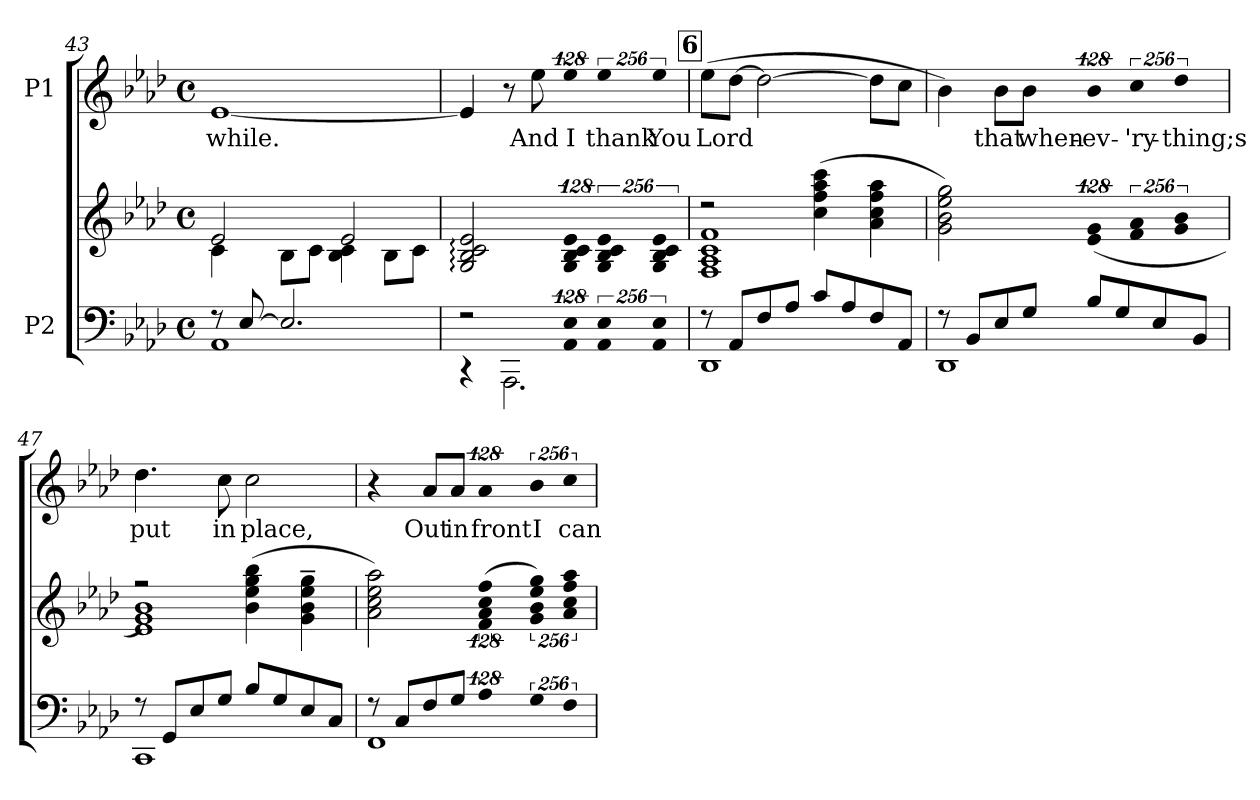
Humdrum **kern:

**kern	**kern	**kern	**text
*part2	*part2	*part1	*part1
*staff3	*staff2	*staff1	*staff1
*I"P2	*	*I"P1	*
*clefF4	*clefG2	*clefG2	*
*k[b-e-a-d-]	*k[b-e-a-d-]	*k[b-e-a-d-]	*
*A-:	*A-:	*A-:	*
*M4/4	*M4/4	*M4/4	*
*met(c)	*met(c)	*met(c)	*
=43	=43	=43	=43
*^	*^	*	*
!	!	!	!	!	!LO:LY:b:color=#000000
8r	1AA-i	(2e-i/	4ci\	[<1e-i	-while.
[>8E-i/	.	.	.	.	.
2.E-i/]	.	.	8B-i\L	.	.
.	.	.	8ci\J	.	.
.	.	2e-i/	4B-i\ 4ci	.	.
.	.	.	8B-i\L	.	.
.	.	.	8ci\J	.	.
*	*	*v	*v	*	*
=44	=44	=44	=44	=44
2r	4r	2Gi/: 2B-i: 2ci: 2e-i:	4e-i/]	.
.	2.AAA-i\	.	8r	.
!	!	!	!	!LO:LY:b:color=#000000
.	.	.	8ee-i\	And
!LO:N:vis=4	!	!LO:N:vis=4	!LO:N:vis=4	!
!	!	!	!	!LO:LY:b:color=#000000
512%85AA-i/ 512%85E-i	.	512%85Gi/ 512%85B-i 512%85ci 512%85e-i	512%85ee-i\	I
!LO:N:vis=4	!	!LO:N:vis=4	!LO:N:vis=4	!
!	!	!	!	!LO:LY:b:color=#000000
1024%171AA-i/ 1024%171E-i	.	1024%171Gi/ 1024%171B-i 1024%171ci 1024%171e-i	1024%171ee-i\	thank
!LO:N:vis=4	!	!LO:N:vis=4	!LO:N:vis=4	!
!	!	!	!	!LO:LY:b:color=#000000
1024%171AA-i/ 1024%171E-i	.	1024%171Gi/ 1024%171B-i 1024%171ci 1024%171e-i	1024%171ee-i\	You
!!LO:LB:g=z
!!LO:REH:place=s1:color=#000000:enc=box:fs=12.5566:t=6
=45	=45	=45	=45	=45
*	*	*^	*	*
!	!	!	!	!	!LO:LY:b:color=#000000
8r	1DD-i	2r	1Fi 1A-i 1ci 1fi	(8ee-i\L	Lord
8AA-i/L	.	.	.	[>8dd-i\J	.
8Fi/	.	.	.	2dd-i\_>	.
8A-i/J	.	.	.	.	.
8ci/L	.	(4cci\ 4ffi 4aa-i 4ccci	.	.	.
8A-i/	.	.	.	.	.
8Fi/	.	4a-i\ 4cci 4ffi 4aa-i	.	8dd-i\L]	.
8AA-i/J	.	.	.	8cci\J	.
*	*	*v	*v	*	*
=46	=46	=46	=46	=46
8r	1DD-i	2gi\ 2b-i 2ee-i 2ggi)	4b-i\)	.
8BB-i/L	.	.	.	.
!	!	!	!	!LO:LY:b:color=#000000
8E-i/	.	.	8b-i\L	that
!	!	!	!	!LO:LY:b:color=#000000
8Gi/J	.	.	8b-i\J	when-
!	!	!LO:N:vis=4	!LO:N:vis=4	!
!	!	!	!	!LO:LY:b:color=#000000
8B-i/L	.	(512%85e-i/ 512%85gi	512%85b-i\	-ev-
8Gi/	.	.	.	.
!	!	!LO:N:vis=4	!LO:N:vis=4	!
!	!	!	!	!LO:LY:b:color=#000000
.	.	1024%171fi/ 1024%171a-i	1024%171cci\	-'ry-
8E-i/	.	.	.	.
!	!	!LO:N:vis=4	!LO:N:vis=4	!
!	!	!	!	!LO:LY:b:color=#000000
.	.	1024%171gi/ 1024%171b-i	1024%171dd-i\	-thing;s
8BB-i/J	.	.	.	.
=47	=47	=47	=47	=47
*	*	*^	*	*
!	!	!	!	!	!LO:LY:b:color=#000000
8r	1CCi	2r)	1e-i 1gi 1b-i	4.dd-i\	put
8GGi/L	.	.	.	.	.
8E-i/	.	.	.	.	.
!	!	!	!	!	!LO:LY:b:color=#000000
8Gi/J	.	.	.	8cci\	in
!	!	!	!	!	!LO:LY:b:color=#000000
8B-i/L	.	(4b-i\ 4ee-i 4ggi 4bb-i	.	2cci\	place,
8Gi/	.	.	.	.	.
8E-i/	.	4gi\~ 4b-i~ 4ee-i~ 4ggi~	.	.	.
8Ci/J	.	.	.	.	.
*	*	*v	*v	*	*
=48	=48	=48	=48	=48
8r	1FFi	2a-i\ 2cci 2ee-i 2aa-i)	4r	.
8Ci/L	.	.	.	.
!	!	!	!	!LO:LY:b:color=#000000
8Fi/	.	.	8a-i/L	Out
!	!	!	!	!LO:LY:b:color=#000000
8Gi/J	.	.	8a-i/J	in
!LO:N:vis=4	!	!LO:N:vis=4	!LO:N:vis=4	!
!	!	!	!	!LO:LY:b:color=#000000
512%85A-i/	.	(512%85fi\ 512%85a-i 512%85cci 512%85ffi	512%85a-i/	front
!LO:N:vis=4	!	!LO:N:vis=4	!LO:N:vis=4	!
!	!	!	!	!LO:LY:b:color=#000000
1024%171Gi/	.	1024%171gi\ 1024%171b-i 1024%171ee-i 1024%171ggi)	1024%171b-i\	I
!LO:N:vis=4	!	!LO:N:vis=4	!LO:N:vis=4	!
!	!	!	!	!LO:LY:b:color=#000000
1024%171Fi/	.	1024%171a-i\ 1024%171cci 1024%171ffi 1024%171aa-i	1024%171cci\	can
*v	*v	*	*	*
=	=	=	=
*-	*-	*-	*-
